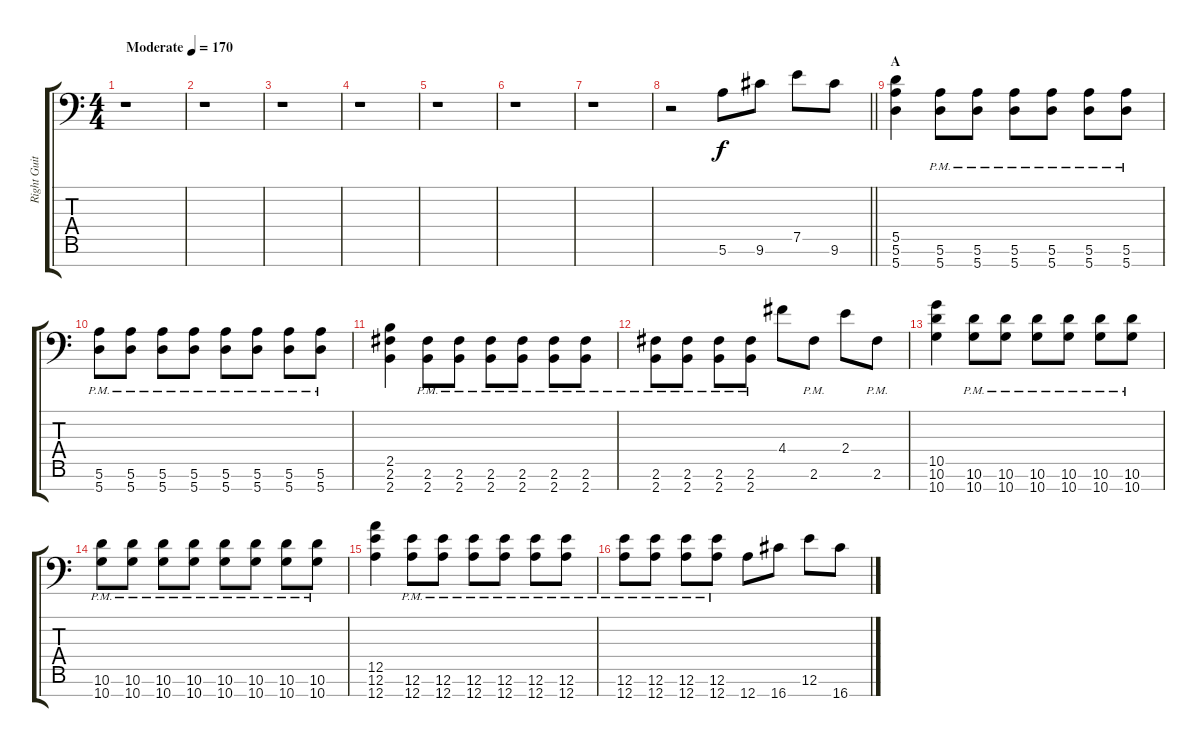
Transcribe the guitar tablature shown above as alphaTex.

\track ("Right Guitar" "Right Guit") {instrument distortionguitar}
\staff {score tabs}
\tuning (E4 B3 G3 D3 A2 E2 A1) {hide}
\ts (4 4)
\tempo (170 "Moderate")
\clef f4
\ks c
r.1{dy f instrument distortionguitar} |
r.1 |
r.1 |
r.1 |
r.1 |
r.1 |
r.1 |
\barLineRight lightlight
r.2 5.6.8 9.6.8 7.5.8 9.6.8 |
\section ("" "A")
(5.5 5.6 5.7).4 (5.6{pm} 5.7{pm}).8 (5.6{pm} 5.7{pm}).8 (5.6{pm} 5.7{pm}).8 (5.6{pm} 5.7{pm}).8 (5.6{pm} 5.7{pm}).8 (5.6{pm} 5.7{pm}).8 |
(5.6{pm} 5.7{pm}).8 (5.6{pm} 5.7{pm}).8 (5.6{pm} 5.7{pm}).8 (5.6{pm} 5.7{pm}).8 (5.6{pm} 5.7{pm}).8 (5.6{pm} 5.7{pm}).8 (5.6{pm} 5.7{pm}).8 (5.6{pm} 5.7{pm}).8 |
(2.5 2.6 2.7).4 (2.6{pm} 2.7{pm}).8 (2.6{pm} 2.7{pm}).8 (2.6{pm} 2.7{pm}).8 (2.6{pm} 2.7{pm}).8 (2.6{pm} 2.7{pm}).8 (2.6{pm} 2.7{pm}).8 |
(2.6{pm} 2.7{pm}).8 (2.6{pm} 2.7{pm}).8 (2.6{pm} 2.7{pm}).8 (2.6{pm} 2.7{pm}).8 4.4.8 2.6{pm}.8 2.4.8 2.6{pm}.8 |
(10.5 10.6 10.7).4 (10.6{pm} 10.7{pm}).8 (10.6{pm} 10.7{pm}).8 (10.6{pm} 10.7{pm}).8 (10.6{pm} 10.7{pm}).8 (10.6{pm} 10.7{pm}).8 (10.6{pm} 10.7{pm}).8 |
(10.6{pm} 10.7{pm}).8 (10.6{pm} 10.7{pm}).8 (10.6{pm} 10.7{pm}).8 (10.6{pm} 10.7{pm}).8 (10.6{pm} 10.7{pm}).8 (10.6{pm} 10.7{pm}).8 (10.6{pm} 10.7{pm}).8 (10.6{pm} 10.7{pm}).8 |
(12.5 12.6 12.7).4 (12.6{pm} 12.7{pm}).8 (12.6{pm} 12.7{pm}).8 (12.6{pm} 12.7{pm}).8 (12.6{pm} 12.7{pm}).8 (12.6{pm} 12.7{pm}).8 (12.6{pm} 12.7{pm}).8 |
(12.6{pm} 12.7{pm}).8 (12.6{pm} 12.7{pm}).8 (12.6{pm} 12.7{pm}).8 (12.6{pm} 12.7{pm}).8 12.7.8 16.7.8 12.6.8 16.7.8
